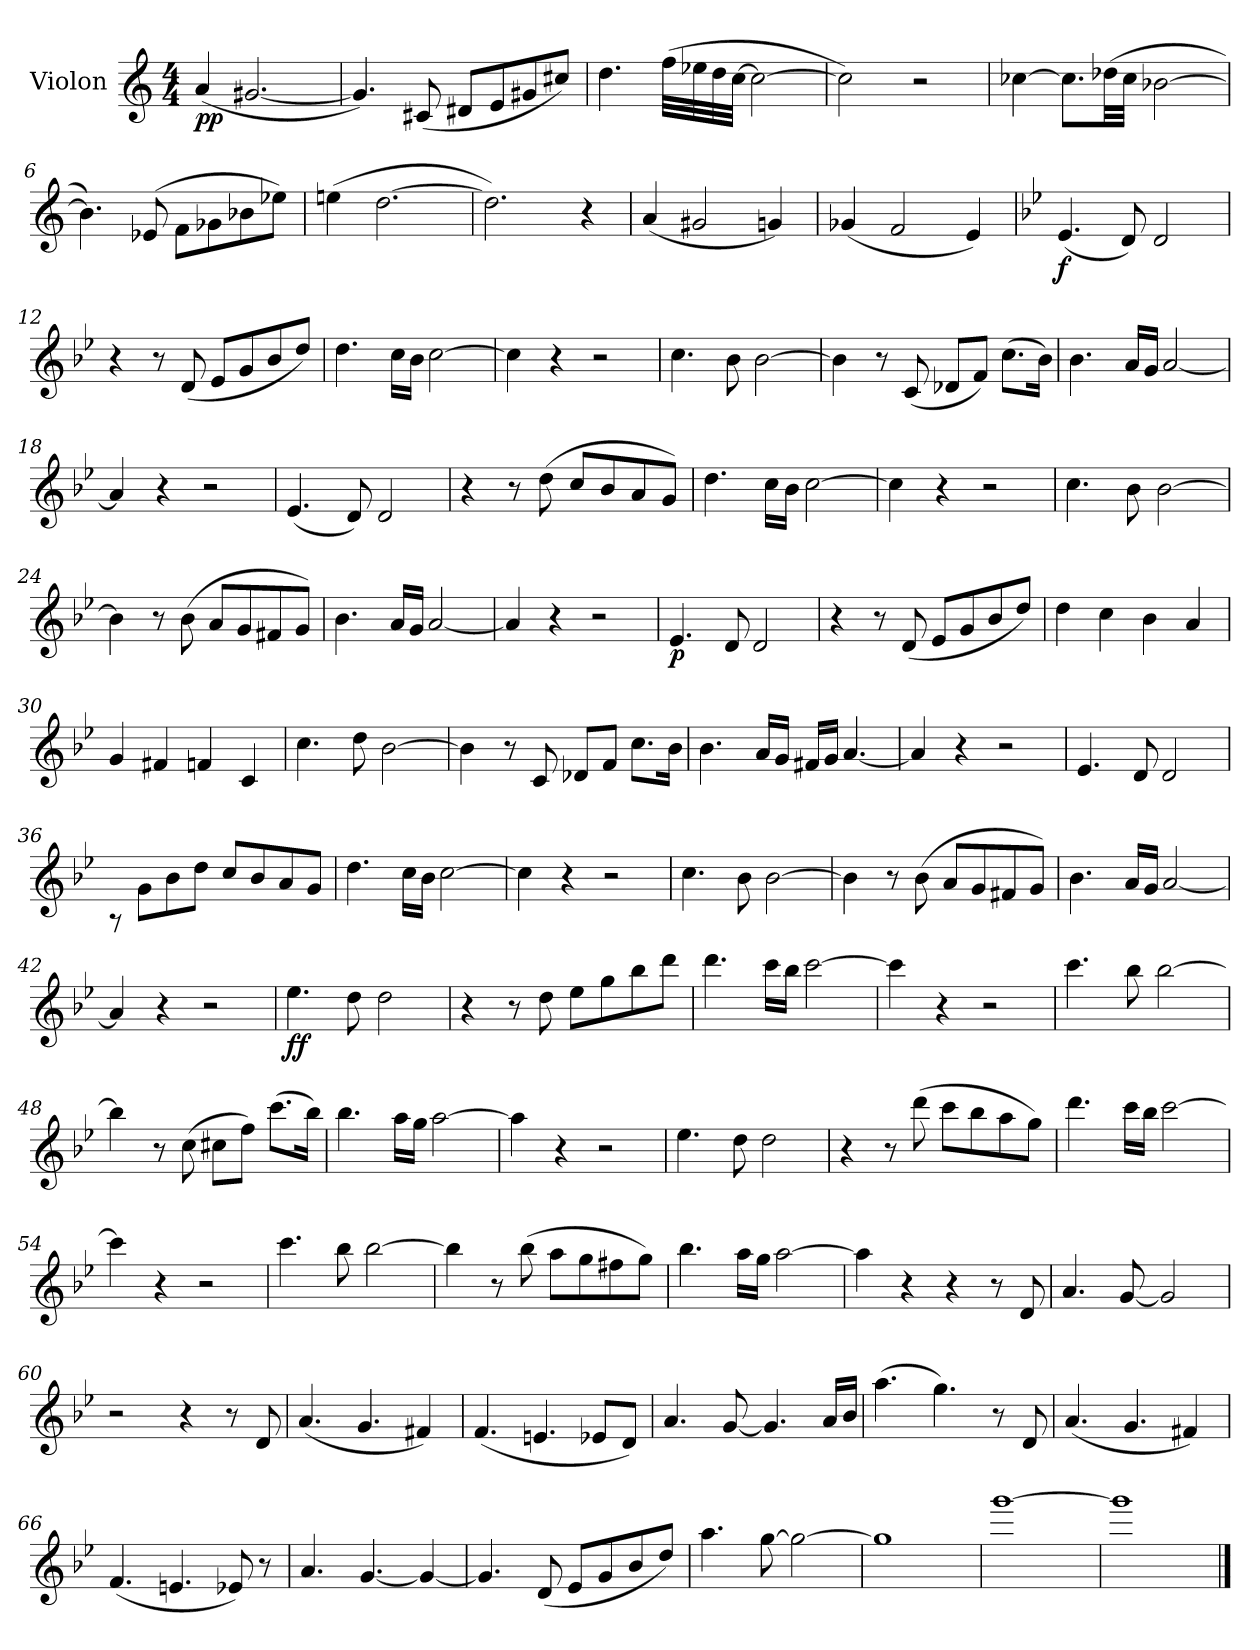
**kern	**dynam
*part1	*part1
*staff1	*staff1
*I"Violon	*
*I'Vln.	*
*clefG2	*
*k[]	*
*M4/4	*
*MM76	*
=1	=1
!	!LO:DY:b
(<4a/	pp
[2.g#X/	.
=2	=2
4.g#/])	.
(<8c#X/	.
8d#X/L	.
8e/	.
8g#X/	.
8cc#X/J)	.
=3	=3
4.dd\	.
(>32ff\LLL	.
32ee-X\	.
32dd\	.
[32cc\JJJ	.
2cc\_	.
=4	=4
2cc\])	.
2r	.
=5	=5
[4cc-X\	.
8.cc-\L]	.
(>32dd-X\LL	.
32cc-\JJJ	.
[2b-X\	.
=6	=6
4.b-\])	.
(>8e-X/	.
8f\L	.
8g-X\	.
8b-X\	.
8ee-X\J)	.
=7	=7
(>4een\	.
[2.dd\	.
!!LO:LB:g=z
=8	=8
2.dd\])	.
4r	.
=9	=9
(<4a/	.
2g#X/	.
4gn/)	.
=10	=10
(<4g-X/	.
2f/	.
4e/)	.
=11	=11
*k[b-e-]	*
*MM104	*
!	!LO:DY:b
(<4.e-/	f
8d/)	.
2d/	.
=12	=12
4r	.
8r	.
(<8d/	.
8e-/L	.
8g/	.
8b-/	.
8dd/J)	.
=13	=13
4.dd\	.
16cc\LL	.
16b-\JJ	.
[2cc\	.
=14	=14
4cc\]	.
4r	.
2r	.
=15	=15
4.cc\	.
8b-\	.
[2b-\	.
=16	=16
4b-\]	.
8r	.
(<8c/	.
8d-X/L	.
8f/J)	.
(>8.cc\L	.
16b-\Jk)	.
!!LO:LB:g=z
=17	=17
4.b-\	.
16a/LL	.
16g/JJ	.
[2a/	.
=18	=18
4a/]	.
4r	.
2r	.
=19	=19
(<4.e-/	.
8d/)	.
2d/	.
=20	=20
4r	.
8r	.
(>8dd\	.
8cc/L	.
8b-/	.
8a/	.
8g/J)	.
=21	=21
4.dd\	.
16cc\LL	.
16b-\JJ	.
[2cc\	.
=22	=22
4cc\]	.
4r	.
2r	.
=23	=23
4.cc\	.
8b-\	.
[2b-\	.
=24	=24
4b-\]	.
8r	.
(>8b-\	.
8a/L	.
8g/	.
8f#X/	.
8g/J)	.
=25	=25
4.b-\	.
16a/LL	.
16g/JJ	.
[2a/	.
!!LO:LB:g=z
=26	=26
4a/]	.
4r	.
2r	.
=27	=27
!	!LO:DY:b
4.e-/	p
8d/	.
2d/	.
=28	=28
4r	.
8r	.
(<8d/	.
8e-/L	.
8g/	.
8b-/	.
8dd/J)	.
=29	=29
4dd\	.
4cc\	.
4b-\	.
4a/	.
=30	=30
4g/	.
4f#X/	.
4fn/	.
4c/	.
=31	=31
4.cc\	.
8dd\	.
[2b-\	.
=32	=32
4b-\]	.
8r	.
8c/	.
8d-X/L	.
8f/J	.
8.cc\L	.
16b-\Jk	.
!!LO:LB:g=z
=33	=33
4.b-\	.
16a/LL	.
16g/JJ	.
16f#X/LL	.
16g/JJ	.
[4.a/	.
=34	=34
4a/]	.
4r	.
2r	.
=35	=35
4.e-/	.
8d/	.
2d/	.
=36	=36
8rA	.
8g\L	.
8b-\	.
8dd\J	.
8cc/L	.
8b-/	.
8a/	.
8g/J	.
=37	=37
4.dd\	.
16cc\LL	.
16b-\JJ	.
[2cc\	.
=38	=38
4cc\]	.
4r	.
2r	.
=39	=39
4.cc\	.
8b-\	.
[2b-\	.
=40	=40
4b-\]	.
8r	.
(>8b-\	.
8a/L	.
8g/	.
8f#X/	.
8g/J)	.
!!LO:LB:g=z
=41	=41
4.b-\	.
16a/LL	.
16g/JJ	.
[2a/	.
=42	=42
4a/]	.
4r	.
2r	.
=43	=43
!	!LO:DY:b
4.ee-\	ff
8dd\	.
2dd\	.
=44	=44
4r	.
8r	.
8dd\	.
8ee-\L	.
8gg\	.
8bb-\	.
8ddd\J	.
=45	=45
4.ddd\	.
16ccc\LL	.
16bb-\JJ	.
[2ccc\	.
=46	=46
4ccc\]	.
4r	.
2r	.
=47	=47
4.ccc\	.
8bb-\	.
[2bb-\	.
=48	=48
4bb-\]	.
8r	.
(>8cc\	.
8cc#X\L	.
8ff\J)	.
(>8.ccc\L	.
16bb-\Jk)	.
!!LO:LB:g=z
=49	=49
4.bb-\	.
16aa\LL	.
16gg\JJ	.
[2aa\	.
=50	=50
4aa\]	.
4r	.
2r	.
=51	=51
4.ee-\	.
8dd\	.
2dd\	.
=52	=52
4r	.
8r	.
(>8ddd\	.
8ccc\L	.
8bb-\	.
8aa\	.
8gg\J)	.
=53	=53
4.ddd\	.
16ccc\LL	.
16bb-\JJ	.
[2ccc\	.
=54	=54
4ccc\]	.
4r	.
2r	.
=55	=55
4.ccc\	.
8bb-\	.
[2bb-\	.
=56	=56
4bb-\]	.
8r	.
(>8bb-\	.
8aa\L	.
8gg\	.
8ff#X\	.
8gg\J)	.
!!LO:LB:g=z
=57	=57
4.bb-\	.
16aa\LL	.
16gg\JJ	.
[2aa\	.
=58	=58
4aa\]	.
4r	.
4r	.
8r	.
8d/	.
=59	=59
4.a/	.
[8g/	.
2g/]	.
=60	=60
2r	.
4r	.
8r	.
8d/	.
=61	=61
(<4.a/	.
4.g/	.
4f#X/)	.
=62	=62
(<4.f/	.
4.en/	.
8e-X/L	.
8d/J)	.
=63	=63
4.a/	.
[8g/	.
4.g/]	.
16a/LL	.
16b-/JJ	.
=64	=64
(>4.aa\	.
4.gg\)	.
8r	.
8d/	.
!!LO:LB:g=z
=65	=65
(<4.a/	.
4.g/	.
4f#X/)	.
=66	=66
(<4.f/	.
4.en/	.
8e-X/)	.
8r	.
=67	=67
4.a/	.
[4.g/	.
4g/_	.
=68	=68
4.g/]	.
(<8d/	.
8e-/L	.
8g/	.
8b-/	.
8dd/J)	.
=69	=69
4.aa\	.
[8gg\	.
2gg\_	.
=70	=70
1gg]	.
=71	=71
[1ggg	.
=72	=72
1ggg]	.
==	==
*-	*-
